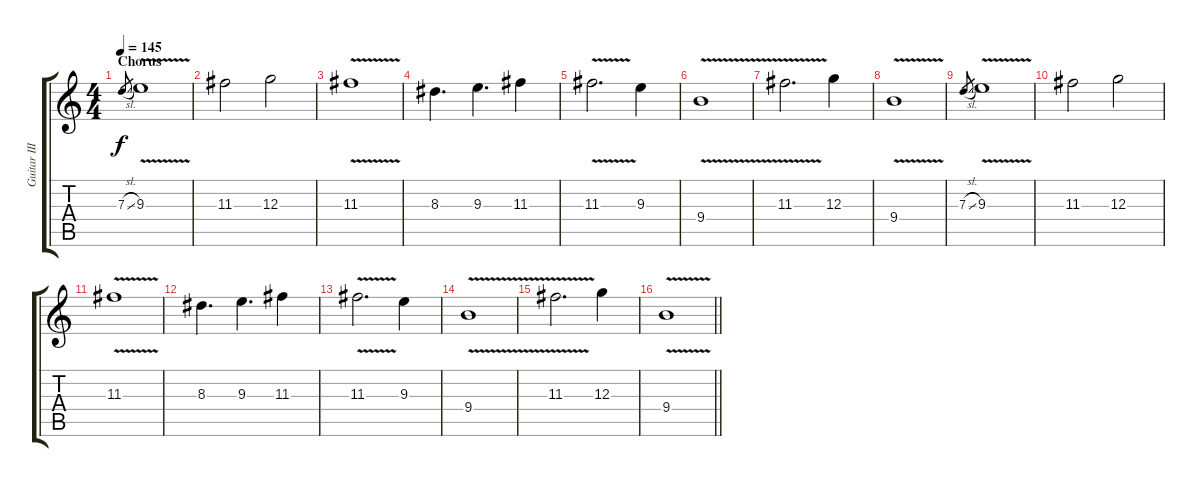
\track ("Guitar III" "Guitar III") {instrument distortionguitar}
\staff {score tabs}
\tuning (E4 B3 G3 D3 A2 E2) {hide}
\ts (4 4)
\section ("" "Chorus")
\tempo 145
\clef g2
\ks c
7.3{sl}.8{gr dy f} 9.3{v}.1{balance 16} |
11.3.2 12.3.2 |
11.3{v}.1 |
8.3.4{d} 9.3.4{d} 11.3.4 |
11.3{v}.2{d} 9.3.4 |
9.4{v}.1 |
11.3{v}.2{d} 12.3.4 |
9.4{v}.1 |
7.3{sl}.8{gr} 9.3{v}.1 |
11.3.2 12.3.2 |
11.3{v}.1 |
8.3.4{d} 9.3.4{d} 11.3.4 |
11.3{v}.2{d} 9.3.4 |
9.4{v}.1 |
11.3{v}.2{d} 12.3.4 |
\barLineRight lightlight
9.4{v}.1
